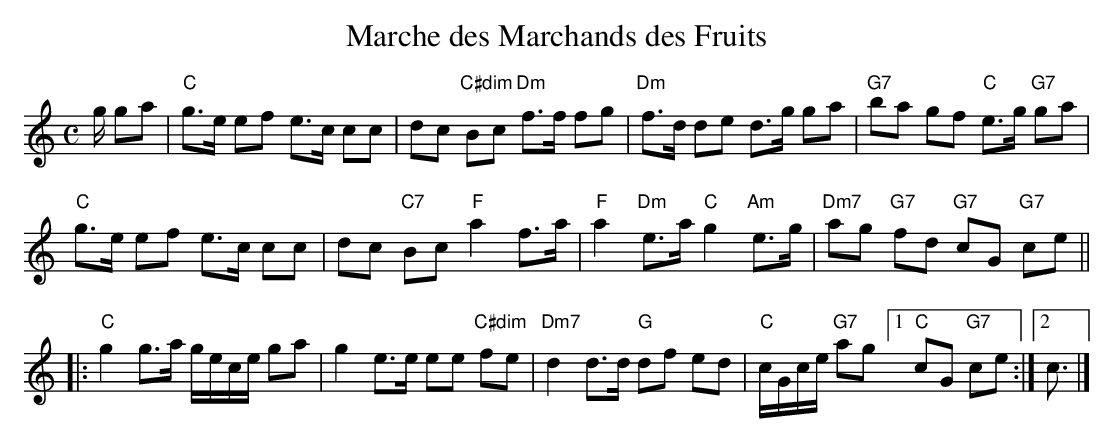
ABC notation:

X:1
T: Marche des Marchands des Fruits
M: C
K: C
g/ ga|"C"g>e ef e>c cc|dc "C#dim"Bc "Dm"f>f fg|"Dm"f>d de d>g ga|"G7"ba gf "C"e>g "G7"ga|
"C"g>e ef e>c cc|dc "C7"Bc "F"a2 f>a|"F"a2 "Dm"e>a "C"g2 "Am"e>g|"Dm7"ag "G7"fd "G7"cG "G7"ce||
|:"C"g2 g>a g/e/c/e/ ga| g2 e>e ee "C#dim"fe|"Dm7"d2 d>d "G"df ed|"C"c/G/c/e/ "G7"ag [1"C"cG "G7"ce:|2c3/2|]
